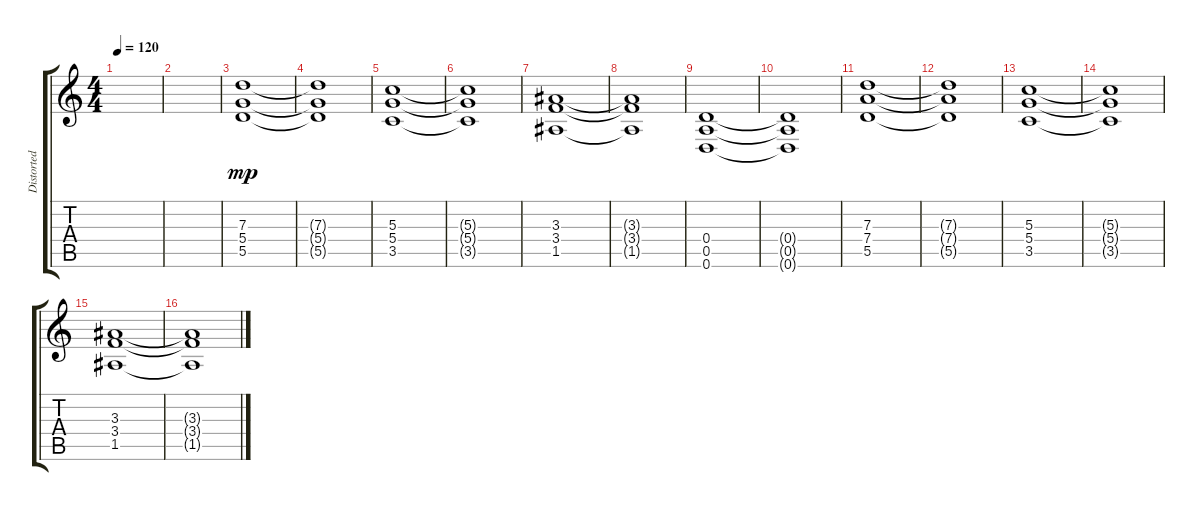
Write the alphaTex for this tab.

\track ("Distorted Guitar" "Distorted ") {instrument distortionguitar}
\staff {score tabs}
\tuning (E4 B3 G3 D3 A2 D2) {hide}
\ts (4 4)
\tempo 120
\clef g2
\ks c
|
|
(7.3 5.4 5.5).1{dy mp} |
(7.3{t} 5.4{t} 5.5{t}).1 |
(5.3 5.4 3.5).1 |
(5.3{t} 5.4{t} 3.5{t}).1 |
(3.3 3.4 1.5).1 |
(3.3{t} 3.4{t} 1.5{t}).1 |
(0.4 0.5 0.6).1 |
(0.4{t} 0.5{t} 0.6{t}).1 |
(7.3 7.4 5.5).1 |
(7.3{t} 7.4{t} 5.5{t}).1 |
(5.3 5.4 3.5).1 |
(5.3{t} 5.4{t} 3.5{t}).1 |
(3.3 3.4 1.5).1 |
(3.3{t} 3.4{t} 1.5{t}).1
